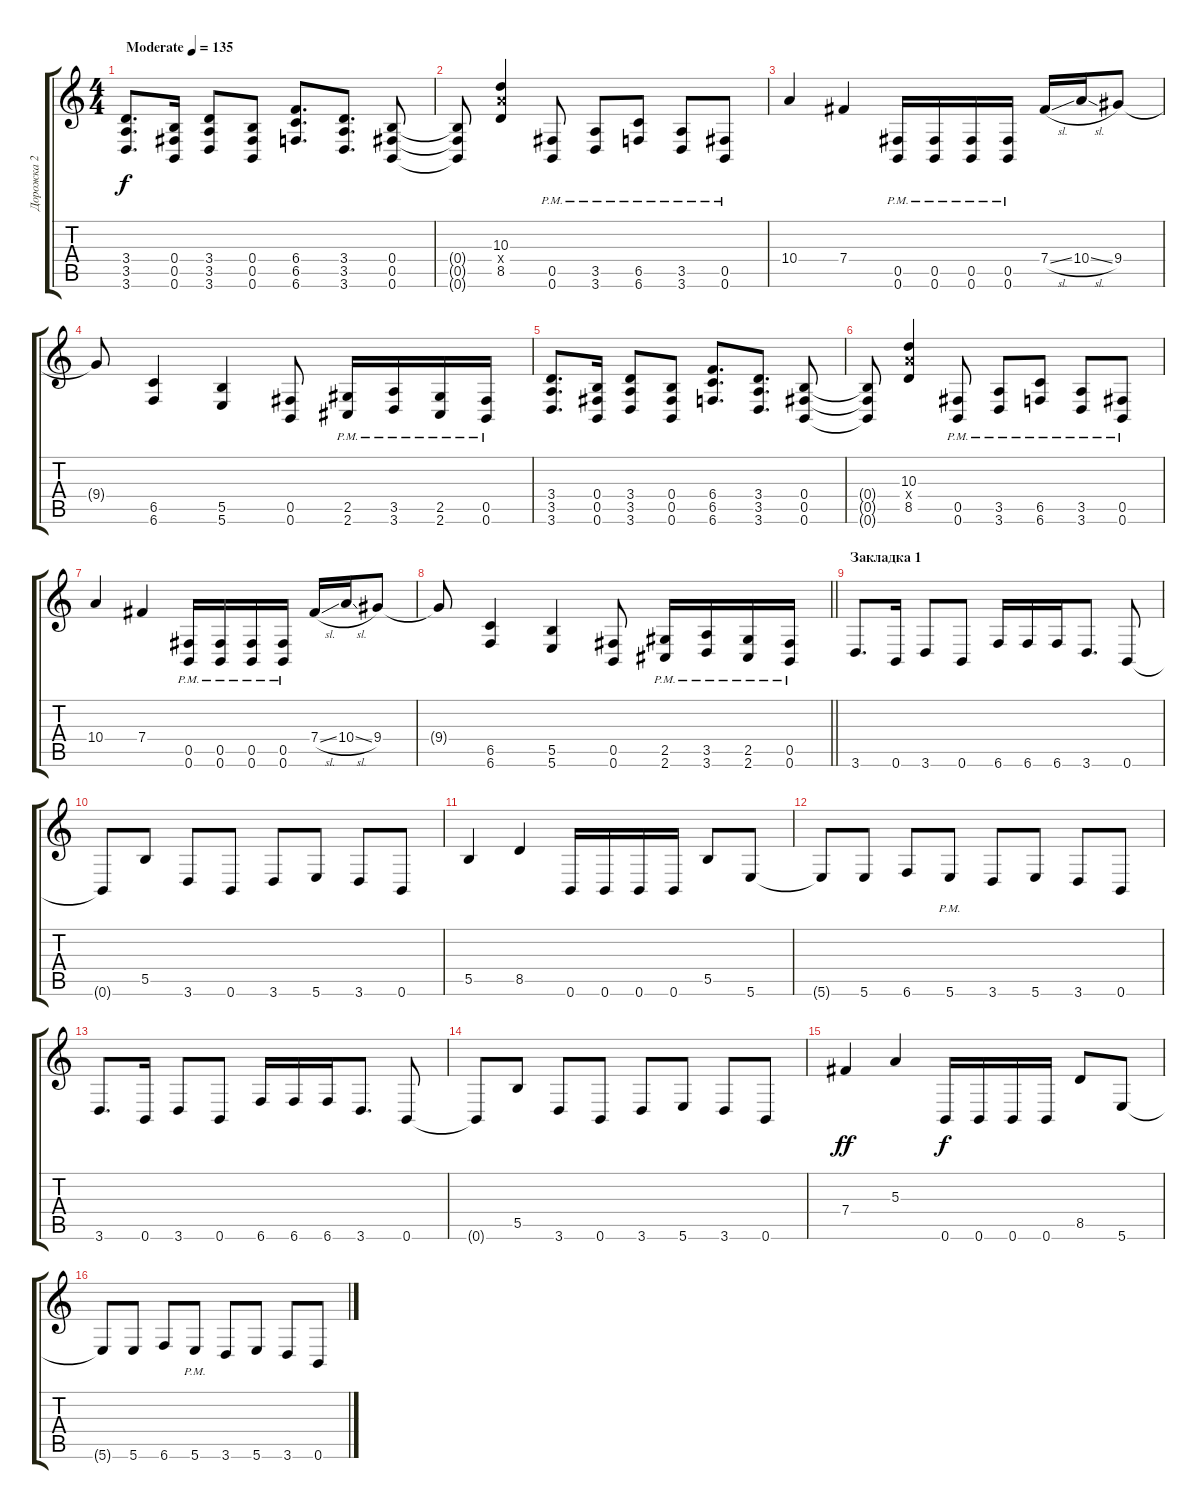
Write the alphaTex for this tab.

\track ("Дорожка 2" "Дорожка 2") {instrument distortionguitar}
\staff {score tabs}
\tuning (Db4 Ab3 E3 B2 Gb2 B1) {hide}
\ts (4 4)
\tempo (135 "Moderate")
\clef g2
\ks c
(3.4 3.5 3.6).8{d dy f instrument distortionguitar} (0.4 0.5 0.6).16 (3.4 3.5 3.6).8 (0.4 0.5 0.6).8 (6.4 6.5 6.6).8{d} (3.4 3.5 3.6).8{d} (0.4 0.5 0.6).8 |
(0.4{t} 0.5{t} 0.6{t}).8 (10.3 10.4{x} 8.5).4 (0.5{pm} 0.6{pm}).8 (3.5{pm} 3.6{pm}).8 (6.5{pm} 6.6{pm}).8 (3.5{pm} 3.6{pm}).8 (0.5{pm} 0.6{pm}).8 |
10.4.4 7.4.4 (0.5{pm} 0.6{pm}).16 (0.5{pm} 0.6{pm}).16 (0.5{pm} 0.6{pm}).16 (0.5{pm} 0.6{pm}).16 7.4{sl}.16 10.4{sl}.16 9.4.8 |
9.4{t}.8 (6.5 6.6).4 (5.5 5.6).4 (0.5 0.6).8 (2.5{pm} 2.6{pm}).16 (3.5{pm} 3.6{pm}).16 (2.5{pm} 2.6{pm}).16 (0.5{pm} 0.6{pm}).16 |
(3.4 3.5 3.6).8{d} (0.4 0.5 0.6).16 (3.4 3.5 3.6).8 (0.4 0.5 0.6).8 (6.4 6.5 6.6).8{d} (3.4 3.5 3.6).8{d} (0.4 0.5 0.6).8 |
(0.4{t} 0.5{t} 0.6{t}).8 (10.3 10.4{x} 8.5).4 (0.5{pm} 0.6{pm}).8 (3.5{pm} 3.6{pm}).8 (6.5{pm} 6.6{pm}).8 (3.5{pm} 3.6{pm}).8 (0.5{pm} 0.6{pm}).8 |
10.4.4 7.4.4 (0.5{pm} 0.6{pm}).16 (0.5{pm} 0.6{pm}).16 (0.5{pm} 0.6{pm}).16 (0.5{pm} 0.6{pm}).16 7.4{sl}.16 10.4{sl}.16 9.4.8 |
\barLineRight lightlight
9.4{t}.8 (6.5 6.6).4 (5.5 5.6).4 (0.5 0.6).8 (2.5{pm} 2.6{pm}).16 (3.5{pm} 3.6{pm}).16 (2.5{pm} 2.6{pm}).16 (0.5{pm} 0.6{pm}).16 |
\section ("" "Закладка 1")
3.6.8{d} 0.6.16 3.6.8 0.6.8 6.6.16 6.6.16 6.6.16 3.6.8{d} 0.6.8 |
0.6{t}.8 5.5.8 3.6.8 0.6.8 3.6.8 5.6.8 3.6.8 0.6.8 |
5.5.4 8.5.4 0.6.16 0.6.16 0.6.16 0.6.16 5.5.8 5.6.8 |
5.6{t}.8 5.6.8 6.6.8 5.6{pm}.8 3.6.8 5.6.8 3.6.8 0.6.8 |
3.6.8{d} 0.6.16 3.6.8 0.6.8 6.6.16 6.6.16 6.6.16 3.6.8{d} 0.6.8 |
0.6{t}.8 5.5.8 3.6.8 0.6.8 3.6.8 5.6.8 3.6.8 0.6.8 |
7.4.4{dy ff} 5.3.4 0.6.16{dy f} 0.6.16 0.6.16 0.6.16 8.5.8 5.6.8 |
5.6{t}.8 5.6.8 6.6.8 5.6{pm}.8 3.6.8 5.6.8 3.6.8 0.6.8
